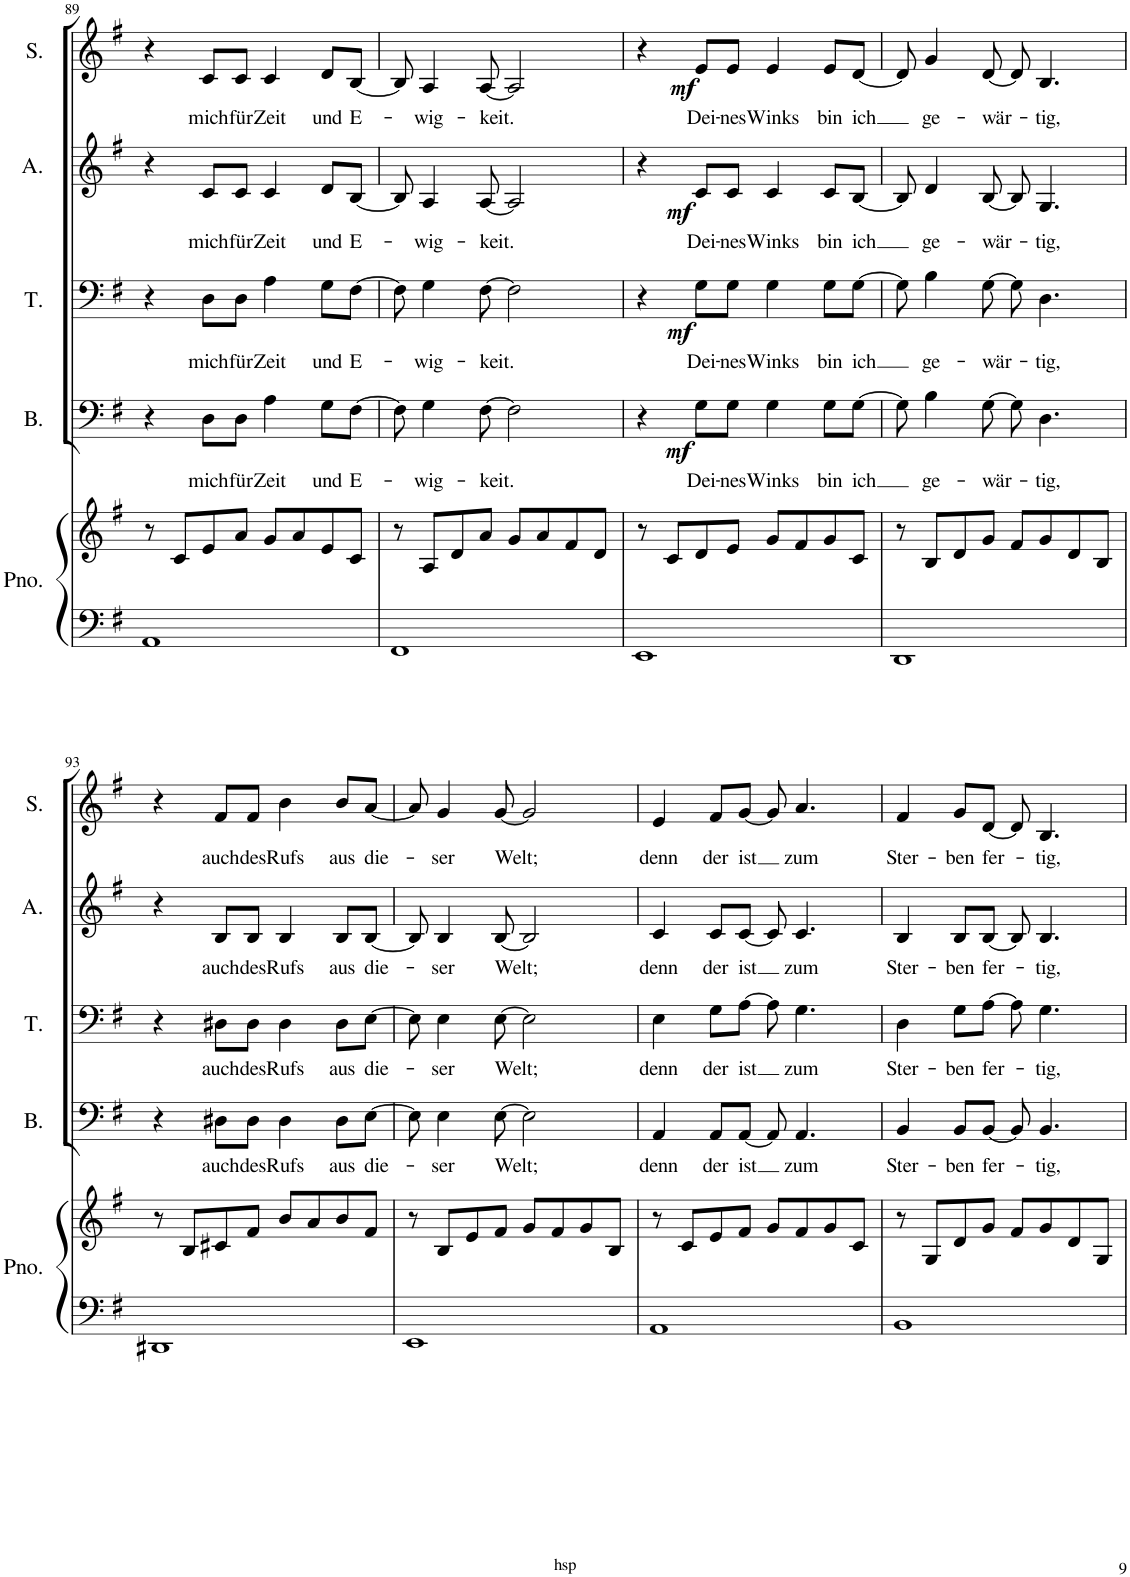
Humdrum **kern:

**kern	**kern	**kern	**text	**dynam	**kern	**text	**dynam	**kern	**text	**dynam	**kern	**text	**dynam
*part5	*part5	*part4	*part4	*part4	*part3	*part3	*part3	*part2	*part2	*part2	*part1	*part1	*part1
*staff6	*staff5	*staff4	*staff4	*staff4	*staff3	*staff3	*staff3	*staff2	*staff2	*staff2	*staff1	*staff1	*staff1
*I"Piano	*	*I"Bass	*	*	*I"Tenor	*	*	*I"Alto	*	*	*I"Soprano	*	*
*I'Pno.	*	*I'B.	*	*	*I'T.	*	*	*I'A.	*	*	*I'S.	*	*
!!LO:PB:g=z
*clefF4	*clefG2	*clefF4	*	*	*clefF4	*	*	*clefG2	*	*	*clefG2	*	*
*k[f#]	*k[f#]	*k[f#]	*	*	*k[f#]	*	*	*k[f#]	*	*	*k[f#]	*	*
*M4/4	*M4/4	*M4/4	*	*	*M4/4	*	*	*M4/4	*	*	*M4/4	*	*
=89	=89	=89	=89	=89	=89	=89	=89	=89	=89	=89	=89	=89	=89
1AA	8r	4r	.	.	4r	.	.	4r	.	.	4r	.	.
.	8c/L	.	.	.	.	.	.	.	.	.	.	.	.
!	!	!	!LO:LY:b	!	!	!LO:LY:b	!	!	!LO:LY:b	!	!	!LO:LY:b	!
.	8e/	8D\L	mich	.	8D\L	mich	.	8c/L	mich	.	8c/L	mich	.
!	!	!	!LO:LY:b	!	!	!LO:LY:b	!	!	!LO:LY:b	!	!	!LO:LY:b	!
.	8a/J	8D\J	für	.	8D\J	für	.	8c/J	für	.	8c/J	für	.
!	!	!	!LO:LY:b	!	!	!LO:LY:b	!	!	!LO:LY:b	!	!	!LO:LY:b	!
.	8g/L	4A\	Zeit	.	4A\	Zeit	.	4c/	Zeit	.	4c/	Zeit	.
.	8a/	.	.	.	.	.	.	.	.	.	.	.	.
!	!	!	!LO:LY:b	!	!	!LO:LY:b	!	!	!LO:LY:b	!	!	!LO:LY:b	!
.	8e/	8G\L	und	.	8G\L	und	.	8d/L	und	.	8d/L	und	.
!	!	!	!LO:LY:b	!	!	!LO:LY:b	!	!	!LO:LY:b	!	!	!LO:LY:b	!
.	8c/J	[8F#\J	E-	.	[8F#\J	E-	.	[8B/J	E-	.	[8B/J	E-	.
=90	=90	=90	=90	=90	=90	=90	=90	=90	=90	=90	=90	=90	=90
1FF#	8r	8F#\]	.	.	8F#\]	.	.	8B/]	.	.	8B/]	.	.
!	!	!	!LO:LY:b	!	!	!LO:LY:b	!	!	!LO:LY:b	!	!	!LO:LY:b	!
.	8A/L	4G\	-wig-	.	4G\	-wig-	.	4A/	-wig-	.	4A/	-wig-	.
.	8d/	.	.	.	.	.	.	.	.	.	.	.	.
!	!	!	!LO:LY:b	!	!	!LO:LY:b	!	!	!LO:LY:b	!	!	!LO:LY:b	!
.	8a/J	[8F#\	-keit.	.	[8F#\	-keit.	.	[8A/	-keit.	.	[8A/	-keit.	.
.	8g/L	2F#\]	.	.	2F#\]	.	.	2A/]	.	.	2A/]	.	.
.	8a/	.	.	.	.	.	.	.	.	.	.	.	.
.	8f#/	.	.	.	.	.	.	.	.	.	.	.	.
.	8d/J	.	.	.	.	.	.	.	.	.	.	.	.
=91	=91	=91	=91	=91	=91	=91	=91	=91	=91	=91	=91	=91	=91
1EE	8r	4r	.	.	4r	.	.	4r	.	.	4r	.	.
.	8c/L	.	.	.	.	.	.	.	.	.	.	.	.
!	!	!	!LO:LY:b	!LO:DY:b	!	!LO:LY:b	!LO:DY:b	!	!LO:LY:b	!LO:DY:b	!	!LO:LY:b	!LO:DY:b
.	8d/	8G\L	Dei-	mf	8G\L	Dei-	mf	8c/L	Dei-	mf	8e/L	Dei-	mf
!	!	!	!LO:LY:b	!	!	!LO:LY:b	!	!	!LO:LY:b	!	!	!LO:LY:b	!
.	8e/J	8G\J	-nes	.	8G\J	-nes	.	8c/J	-nes	.	8e/J	-nes	.
!	!	!	!LO:LY:b	!	!	!LO:LY:b	!	!	!LO:LY:b	!	!	!LO:LY:b	!
.	8g/L	4G\	Winks	.	4G\	Winks	.	4c/	Winks	.	4e/	Winks	.
.	8f#/	.	.	.	.	.	.	.	.	.	.	.	.
!	!	!	!LO:LY:b	!	!	!LO:LY:b	!	!	!LO:LY:b	!	!	!LO:LY:b	!
.	8g/	8G\L	bin	.	8G\L	bin	.	8c/L	bin	.	8e/L	bin	.
!	!	!	!LO:LY:b	!	!	!LO:LY:b	!	!	!LO:LY:b	!	!	!LO:LY:b	!
.	8c/J	[8G\J	ich	.	[8G\J	ich	.	[8B/J	ich	.	[8d/J	ich	.
=92	=92	=92	=92	=92	=92	=92	=92	=92	=92	=92	=92	=92	=92
1DD	8r	8G\]	.	.	8G\]	.	.	8B/]	.	.	8d/]	.	.
!	!	!	!LO:LY:b	!	!	!LO:LY:b	!	!	!LO:LY:b	!	!	!LO:LY:b	!
.	8B/L	4B\	ge-	.	4B\	ge-	.	4d/	ge-	.	4g/	ge-	.
.	8d/	.	.	.	.	.	.	.	.	.	.	.	.
!	!	!	!LO:LY:b	!	!	!LO:LY:b	!	!	!LO:LY:b	!	!	!LO:LY:b	!
.	8g/J	[8G\	-wär-	.	[8G\	-wär-	.	[8B/	-wär-	.	[8d/	-wär-	.
.	8f#/L	8G\]	.	.	8G\]	.	.	8B/]	.	.	8d/]	.	.
!	!	!	!LO:LY:b	!	!	!LO:LY:b	!	!	!LO:LY:b	!	!	!LO:LY:b	!
.	8g/	4.D\	-tig,	.	4.D\	-tig,	.	4.G/	-tig,	.	4.B/	-tig,	.
.	8d/	.	.	.	.	.	.	.	.	.	.	.	.
.	8B/J	.	.	.	.	.	.	.	.	.	.	.	.
!!LO:LB:g=z
=93	=93	=93	=93	=93	=93	=93	=93	=93	=93	=93	=93	=93	=93
1DD#X	8r	4r	.	.	4r	.	.	4r	.	.	4r	.	.
.	8B/L	.	.	.	.	.	.	.	.	.	.	.	.
!	!	!	!LO:LY:b	!	!	!LO:LY:b	!	!	!LO:LY:b	!	!	!LO:LY:b	!
.	8c#X/	8D#X\L	auch	.	8D#X\L	auch	.	8B/L	auch	.	8f#/L	auch	.
!	!	!	!LO:LY:b	!	!	!LO:LY:b	!	!	!LO:LY:b	!	!	!LO:LY:b	!
.	8f#/J	8D#\J	des	.	8D#\J	des	.	8B/J	des	.	8f#/J	des	.
!	!	!	!LO:LY:b	!	!	!LO:LY:b	!	!	!LO:LY:b	!	!	!LO:LY:b	!
.	8b/L	4D#\	Rufs	.	4D#\	Rufs	.	4B/	Rufs	.	4b\	Rufs	.
.	8a/	.	.	.	.	.	.	.	.	.	.	.	.
!	!	!	!LO:LY:b	!	!	!LO:LY:b	!	!	!LO:LY:b	!	!	!LO:LY:b	!
.	8b/	8D#\L	aus	.	8D#\L	aus	.	8B/L	aus	.	8b/L	aus	.
!	!	!	!LO:LY:b	!	!	!LO:LY:b	!	!	!LO:LY:b	!	!	!LO:LY:b	!
.	8f#/J	[8E\J	die-	.	[8E\J	die-	.	[8B/J	die-	.	[8a/J	die-	.
=94	=94	=94	=94	=94	=94	=94	=94	=94	=94	=94	=94	=94	=94
1EE	8r	8E\]	.	.	8E\]	.	.	8B/]	.	.	8a/]	.	.
!	!	!	!LO:LY:b	!	!	!LO:LY:b	!	!	!LO:LY:b	!	!	!LO:LY:b	!
.	8B/L	4E\	-ser	.	4E\	-ser	.	4B/	-ser	.	4g/	-ser	.
.	8e/	.	.	.	.	.	.	.	.	.	.	.	.
!	!	!	!LO:LY:b	!	!	!LO:LY:b	!	!	!LO:LY:b	!	!	!LO:LY:b	!
.	8f#/J	[8E\	Welt;	.	[8E\	Welt;	.	[8B/	Welt;	.	[8g/	Welt;	.
.	8g/L	2E\]	.	.	2E\]	.	.	2B/]	.	.	2g/]	.	.
.	8f#/	.	.	.	.	.	.	.	.	.	.	.	.
.	8g/	.	.	.	.	.	.	.	.	.	.	.	.
.	8B/J	.	.	.	.	.	.	.	.	.	.	.	.
=95	=95	=95	=95	=95	=95	=95	=95	=95	=95	=95	=95	=95	=95
!	!	!	!LO:LY:b	!	!	!LO:LY:b	!	!	!LO:LY:b	!	!	!LO:LY:b	!
1AA	8r	4AA/	denn	.	4E\	denn	.	4c/	denn	.	4e/	denn	.
.	8c/L	.	.	.	.	.	.	.	.	.	.	.	.
!	!	!	!LO:LY:b	!	!	!LO:LY:b	!	!	!LO:LY:b	!	!	!LO:LY:b	!
.	8e/	8AA/L	der	.	8G\L	der	.	8c/L	der	.	8f#/L	der	.
!	!	!	!LO:LY:b	!	!	!LO:LY:b	!	!	!LO:LY:b	!	!	!LO:LY:b	!
.	8f#/J	[8AA/J	ist	.	[8A\J	ist	.	[8c/J	ist	.	[8g/J	ist	.
.	8g/L	8AA/]	.	.	8A\]	.	.	8c/]	.	.	8g/]	.	.
!	!	!	!LO:LY:b	!	!	!LO:LY:b	!	!	!LO:LY:b	!	!	!LO:LY:b	!
.	8f#/	4.AA/	zum	.	4.G\	zum	.	4.c/	zum	.	4.a/	zum	.
.	8g/	.	.	.	.	.	.	.	.	.	.	.	.
.	8c/J	.	.	.	.	.	.	.	.	.	.	.	.
=96	=96	=96	=96	=96	=96	=96	=96	=96	=96	=96	=96	=96	=96
!	!	!	!LO:LY:b	!	!	!LO:LY:b	!	!	!LO:LY:b	!	!	!LO:LY:b	!
1BB	8r	4BB/	Ster-	.	4D\	Ster-	.	4B/	Ster-	.	4f#/	Ster-	.
.	8G/L	.	.	.	.	.	.	.	.	.	.	.	.
!	!	!	!LO:LY:b	!	!	!LO:LY:b	!	!	!LO:LY:b	!	!	!LO:LY:b	!
.	8d/	8BB/L	-ben	.	8G\L	-ben	.	8B/L	-ben	.	8g/L	-ben	.
!	!	!	!LO:LY:b	!	!	!LO:LY:b	!	!	!LO:LY:b	!	!	!LO:LY:b	!
.	8g/J	[8BB/J	fer-	.	[8A\J	fer-	.	[8B/J	fer-	.	[8d/J	fer-	.
.	8f#/L	8BB/]	.	.	8A\]	.	.	8B/]	.	.	8d/]	.	.
!	!	!	!LO:LY:b	!	!	!LO:LY:b	!	!	!LO:LY:b	!	!	!LO:LY:b	!
.	8g/	4.BB/	-tig,	.	4.G\	-tig,	.	4.B/	-tig,	.	4.B/	-tig,	.
.	8d/	.	.	.	.	.	.	.	.	.	.	.	.
.	8G/J	.	.	.	.	.	.	.	.	.	.	.	.
=	=	=	=	=	=	=	=	=	=	=	=	=	=
*-	*-	*-	*-	*-	*-	*-	*-	*-	*-	*-	*-	*-	*-
